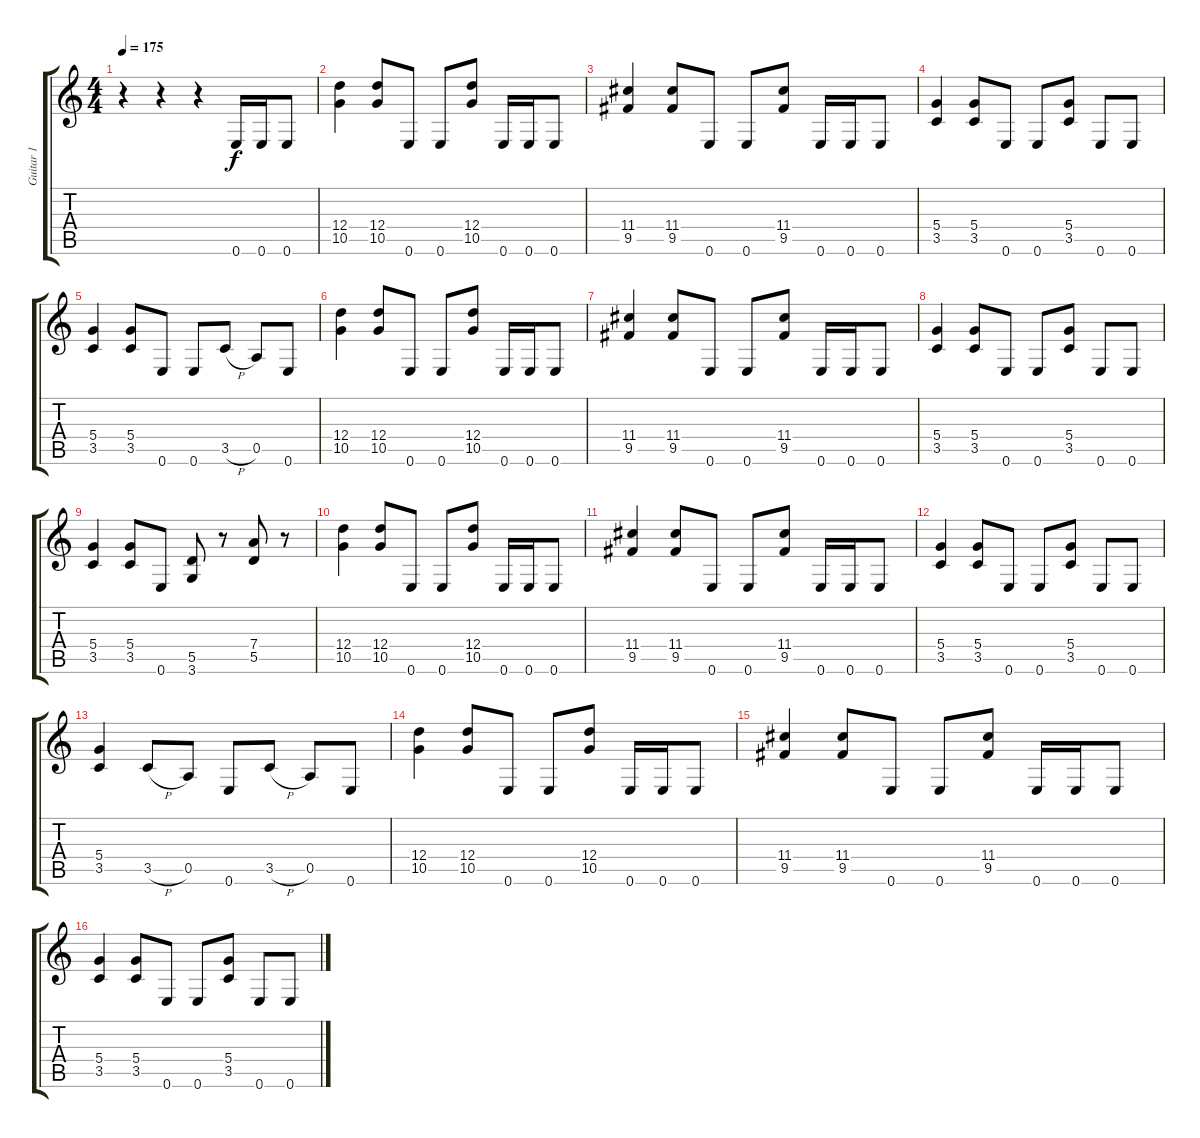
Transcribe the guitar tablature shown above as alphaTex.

\track ("Guitar 1" "Guitar 1") {instrument distortionguitar}
\staff {score tabs}
\tuning (E4 B3 G3 D3 A2 E2) {hide}
\ts (4 4)
\tempo 175
\clef g2
\ks c
r.4{dy f instrument distortionguitar} r.4 r.4 0.6.16 0.6.16 0.6.8 |
(12.4 10.5).4 (12.4 10.5).8 0.6.8 0.6.8 (12.4 10.5).8 0.6.16 0.6.16 0.6.8 |
(11.4 9.5).4 (11.4 9.5).8 0.6.8 0.6.8 (11.4 9.5).8 0.6.16 0.6.16 0.6.8 |
(5.4 3.5).4 (5.4 3.5).8 0.6.8 0.6.8 (5.4 3.5).8 0.6.8 0.6.8 |
(5.4 3.5).4 (5.4 3.5).8 0.6.8 0.6.8 3.5{h}.8 0.5.8 0.6.8 |
(12.4 10.5).4 (12.4 10.5).8 0.6.8 0.6.8 (12.4 10.5).8 0.6.16 0.6.16 0.6.8 |
(11.4 9.5).4 (11.4 9.5).8 0.6.8 0.6.8 (11.4 9.5).8 0.6.16 0.6.16 0.6.8 |
(5.4 3.5).4 (5.4 3.5).8 0.6.8 0.6.8 (5.4 3.5).8 0.6.8 0.6.8 |
(5.4 3.5).4 (5.4 3.5).8 0.6.8 (5.5 3.6).8 r.8 (7.4 5.5).8 r.8 |
(12.4 10.5).4 (12.4 10.5).8 0.6.8 0.6.8 (12.4 10.5).8 0.6.16 0.6.16 0.6.8 |
(11.4 9.5).4 (11.4 9.5).8 0.6.8 0.6.8 (11.4 9.5).8 0.6.16 0.6.16 0.6.8 |
(5.4 3.5).4 (5.4 3.5).8 0.6.8 0.6.8 (5.4 3.5).8 0.6.8 0.6.8 |
(5.4 3.5).4 3.5{h}.8 0.5.8 0.6.8 3.5{h}.8 0.5.8 0.6.8 |
(12.4 10.5).4 (12.4 10.5).8 0.6.8 0.6.8 (12.4 10.5).8 0.6.16 0.6.16 0.6.8 |
(11.4 9.5).4 (11.4 9.5).8 0.6.8 0.6.8 (11.4 9.5).8 0.6.16 0.6.16 0.6.8 |
(5.4 3.5).4 (5.4 3.5).8 0.6.8 0.6.8 (5.4 3.5).8 0.6.8 0.6.8
